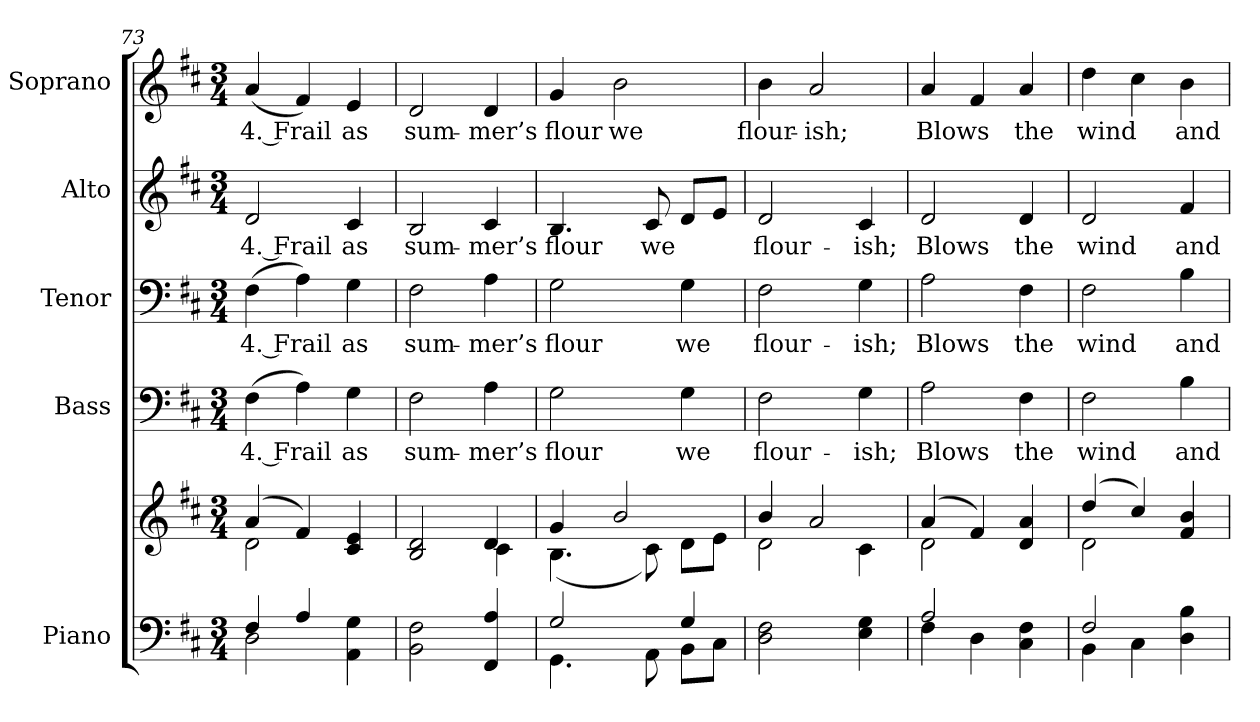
**kern	**kern	**kern	**text	**kern	**text	**kern	**text	**kern	**text
*part5	*part5	*part4	*part4	*part3	*part3	*part2	*part2	*part1	*part1
*staff6	*staff5	*staff4	*staff4	*staff3	*staff3	*staff2	*staff2	*staff1	*staff1
*I"Piano	*	*I"Bass	*	*I"Tenor	*	*I"Alto	*	*I"Soprano	*
*I'Pno.	*	*I'B.	*	*I'T.	*	*I'A.	*	*I'S.	*
!!LO:PB:g=z
*clefF4	*clefG2	*clefF4	*	*clefF4	*	*clefG2	*	*clefG2	*
*k[f#c#]	*k[f#c#]	*k[f#c#]	*	*k[f#c#]	*	*k[f#c#]	*	*k[f#c#]	*
*D:	*D:	*D:	*	*D:	*	*D:	*	*D:	*
*M3/4	*M3/4	*M3/4	*	*M3/4	*	*M3/4	*	*M3/4	*
=73	=73	=73	=73	=73	=73	=73	=73	=73	=73
*^	*^	*	*	*	*	*	*	*	*
!	!	!	!	!	!LO:LY:b:color=#000000	!	!	!	!	!	!
!	!	!	!	!	!	!	!LO:LY:b:color=#000000	!	!	!	!
!	!	!	!	!	!	!	!	!	!LO:LY:b:color=#000000	!	!
!	!	!	!	!	!	!	!	!	!	!	!LO:LY:b:color=#000000
4F#i/	2Di\	(4ai/	2di\	(4F#i\	4. Frail	(4F#i\	4. Frail	2di/	4. Frail	(4ai/	4. Frail
4Ai/	.	4f#i/)	.	4Ai\)	.	4Ai\)	.	.	.	4f#i/)	.
!	!	!	!	!	!LO:LY:b:color=#000000	!	!	!	!	!	!
!	!	!	!	!	!	!	!LO:LY:b:color=#000000	!	!	!	!
!	!	!	!	!	!	!	!	!	!LO:LY:b:color=#000000	!	!
!	!	!	!	!	!	!	!	!	!	!	!LO:LY:b:color=#000000
4AAi\ 4Gi	4ryy	4c#i/ 4ei	4ryy	4Gi\	as	4Gi\	as	4c#i/	as	4ei/	as
*v	*v	*	*	*	*	*	*	*	*	*	*
=74	=74	=74	=74	=74	=74	=74	=74	=74	=74	=74
*^	*	*	*	*	*	*	*	*	*	*
!	!	!	!	!	!LO:LY:b:color=#000000	!	!	!	!	!	!
*v	*v	*	*	*	*	*	*	*	*	*	*
*^	*	*	*	*	*	*	*	*	*	*
!	!	!	!	!	!	!	!LO:LY:b:color=#000000	!	!	!	!
*v	*v	*	*	*	*	*	*	*	*	*	*
*^	*	*	*	*	*	*	*	*	*	*
!	!	!	!	!	!	!	!	!	!LO:LY:b:color=#000000	!	!
*v	*v	*	*	*	*	*	*	*	*	*	*
*^	*	*	*	*	*	*	*	*	*	*
!	!	!	!	!	!	!	!	!	!	!	!LO:LY:b:color=#000000
*v	*v	*	*	*	*	*	*	*	*	*	*
2BBi\ 2F#i	2Bi/ 2di	2ryy	2F#i\	sum-	2F#i\	sum-	2Bi/	sum-	2di/	sum-
!	!	!	!	!LO:LY:b:color=#000000	!	!	!	!	!	!
!	!	!	!	!	!	!LO:LY:b:color=#000000	!	!	!	!
!	!	!	!	!	!	!	!	!LO:LY:b:color=#000000	!	!
!	!	!	!	!	!	!	!	!	!	!LO:LY:b:color=#000000
4FF#i/ 4Ai	4di/	4c#i\	4Ai\	-mer’s	4Ai\	-mer’s	4c#i/	-mer’s	4di/	-mer’s
=75	=75	=75	=75	=75	=75	=75	=75	=75	=75	=75
*^	*	*	*	*	*	*	*	*	*	*
!	!	!	!	!	!LO:LY:b:color=#000000	!	!	!	!	!	!
!	!	!	!	!	!	!	!LO:LY:b:color=#000000	!	!	!	!
!	!	!	!	!	!	!	!	!	!LO:LY:b:color=#000000	!	!
!	!	!	!	!	!	!	!	!	!	!	!LO:LY:b:color=#000000
2Gi/	4.GGi\	4gi/	(4.Bi\	2Gi\	flour	2Gi\	flour	4.Bi/	flour	4gi/	flour
!	!	!	!	!	!	!	!	!	!	!	!LO:LY:b:color=#000000
.	.	2bi/	.	.	.	.	.	.	.	2bi\	we
!	!	!	!	!	!	!	!	!	!LO:LY:b:color=#000000	!	!
.	8AAi\	.	8c#i\)	.	.	.	.	8c#i/	we	.	.
!	!	!	!	!	!LO:LY:b:color=#000000	!	!	!	!	!	!
!	!	!	!	!	!	!	!LO:LY:b:color=#000000	!	!	!	!
4Gi/	8BBi\L	.	8di\L	4Gi\	we	4Gi\	we	8di/L	.	.	.
.	8C#i\J	.	8ei\J	.	.	.	.	8ei/J	.	.	.
*v	*v	*	*	*	*	*	*	*	*	*	*
=76	=76	=76	=76	=76	=76	=76	=76	=76	=76	=76
*^	*	*	*	*	*	*	*	*	*	*
!	!	!	!	!	!LO:LY:b:color=#000000	!	!	!	!	!	!
*v	*v	*	*	*	*	*	*	*	*	*	*
*^	*	*	*	*	*	*	*	*	*	*
!	!	!	!	!	!	!	!LO:LY:b:color=#000000	!	!	!	!
*v	*v	*	*	*	*	*	*	*	*	*	*
*^	*	*	*	*	*	*	*	*	*	*
!	!	!	!	!	!	!	!	!	!LO:LY:b:color=#000000	!	!
*v	*v	*	*	*	*	*	*	*	*	*	*
*^	*	*	*	*	*	*	*	*	*	*
!	!	!	!	!	!	!	!	!	!	!	!LO:LY:b:color=#000000
*v	*v	*	*	*	*	*	*	*	*	*	*
2Di\ 2F#i	4bi/	2di\	2F#i\	flour-	2F#i\	flour-	2di/	flour-	4bi\	flour-
!	!	!	!	!	!	!	!	!	!	!LO:LY:b:color=#000000
.	2ai/	.	.	.	.	.	.	.	2ai/	-ish;
!	!	!	!	!LO:LY:b:color=#000000	!	!	!	!	!	!
!	!	!	!	!	!	!LO:LY:b:color=#000000	!	!	!	!
!	!	!	!	!	!	!	!	!LO:LY:b:color=#000000	!	!
4Ei\ 4Gi	.	4c#i\	4Gi\	-ish;	4Gi\	-ish;	4c#i/	-ish;	.	.
!!LO:PB:g=z
=77	=77	=77	=77	=77	=77	=77	=77	=77	=77	=77
*^	*	*	*	*	*	*	*	*	*	*
!	!	!	!	!	!LO:LY:b:color=#000000	!	!	!	!	!	!
!	!	!	!	!	!	!	!LO:LY:b:color=#000000	!	!	!	!
!	!	!	!	!	!	!	!	!	!LO:LY:b:color=#000000	!	!
!	!	!	!	!	!	!	!	!	!	!	!LO:LY:b:color=#000000
2Ai/	4F#i\	(4ai/	2di\	2Ai\	Blows	2Ai\	Blows	2di/	Blows	4ai/	Blows
.	4Di\	4f#i/)	.	.	.	.	.	.	.	4f#i/	.
!	!	!	!	!	!LO:LY:b:color=#000000	!	!	!	!	!	!
!	!	!	!	!	!	!	!LO:LY:b:color=#000000	!	!	!	!
!	!	!	!	!	!	!	!	!	!LO:LY:b:color=#000000	!	!
!	!	!	!	!	!	!	!	!	!	!	!LO:LY:b:color=#000000
4C#i\ 4F#i	4ryy	4di/ 4ai	4ryy	4F#i\	the	4F#i\	the	4di/	the	4ai/	the
=78	=78	=78	=78	=78	=78	=78	=78	=78	=78	=78	=78
!	!	!	!	!	!LO:LY:b:color=#000000	!	!	!	!	!	!
!	!	!	!	!	!	!	!LO:LY:b:color=#000000	!	!	!	!
!	!	!	!	!	!	!	!	!	!LO:LY:b:color=#000000	!	!
!	!	!	!	!	!	!	!	!	!	!	!LO:LY:b:color=#000000
2F#i/	4BBi\	(4ddi/	2di\	2F#i\	wind	2F#i\	wind	2di/	wind	4ddi\	wind
.	4C#i\	4cc#i/)	.	.	.	.	.	.	.	4cc#i\	.
!	!	!	!	!	!LO:LY:b:color=#000000	!	!	!	!	!	!
!	!	!	!	!	!	!	!LO:LY:b:color=#000000	!	!	!	!
!	!	!	!	!	!	!	!	!	!LO:LY:b:color=#000000	!	!
!	!	!	!	!	!	!	!	!	!	!	!LO:LY:b:color=#000000
4Di\ 4Bi	4ryy	4f#i/ 4bi	4ryy	4Bi\	and	4Bi\	and	4f#i/	and	4bi\	and
*v	*v	*	*	*	*	*	*	*	*	*	*
*	*v	*v	*	*	*	*	*	*	*	*
=	=	=	=	=	=	=	=	=	=
*-	*-	*-	*-	*-	*-	*-	*-	*-	*-
